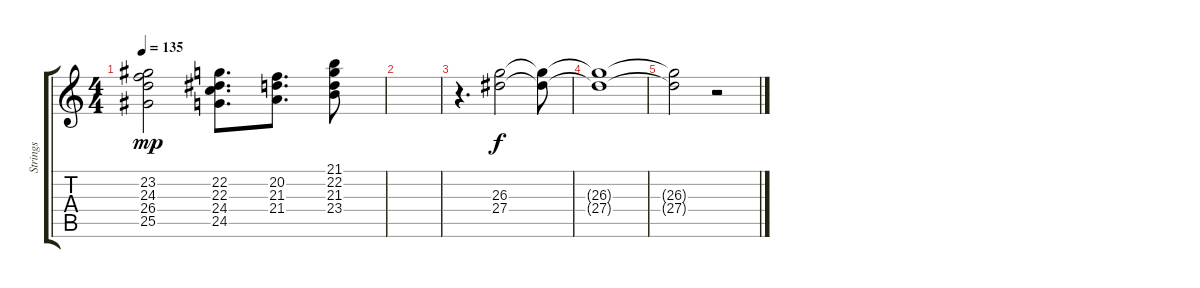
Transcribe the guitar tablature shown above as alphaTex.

\track ("Strings " "Strings ") {solo instrument stringensemble1}
\staff {score tabs}
\tuning (D4 A3 F3 C3 G2 D2) {hide}
\ts (4 4)
\tempo 135
\clef g2
\ks c
(23.2 24.3 26.4 25.5).2{dy mp} (22.2 22.3 24.4 24.5).8{d} (20.2 21.3 21.4).8{d} (21.1 22.2 21.3 23.4).8 |
|
r.4{d} (26.3 27.4).2{dy f} (26.3{t} 27.4{t}).8 |
(26.3{t} 27.4{t}).1 |
(26.3{t} 27.4{t}).2 r.2
